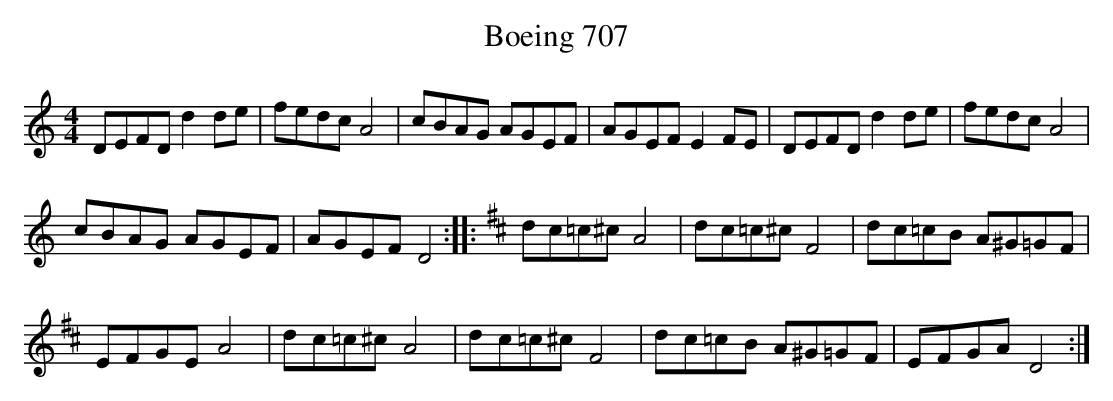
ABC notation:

X:1
T:Boeing 707
L:1/8
M:4/4
K:Am
DEFD d2de | fedc A4 | cBAG AGEF | AGEF E2FE | DEFD d2de | fedc A4 |
cBAG AGEF | AGEF D4 :: [K:D] dc=c^c A4 | dc=c^c F4 | dc=cB A^G=GF |
EFGE A4 | dc=c^c A4 | dc=c^c F4 | dc=cB A^G=GF | EFGA D4 :|
